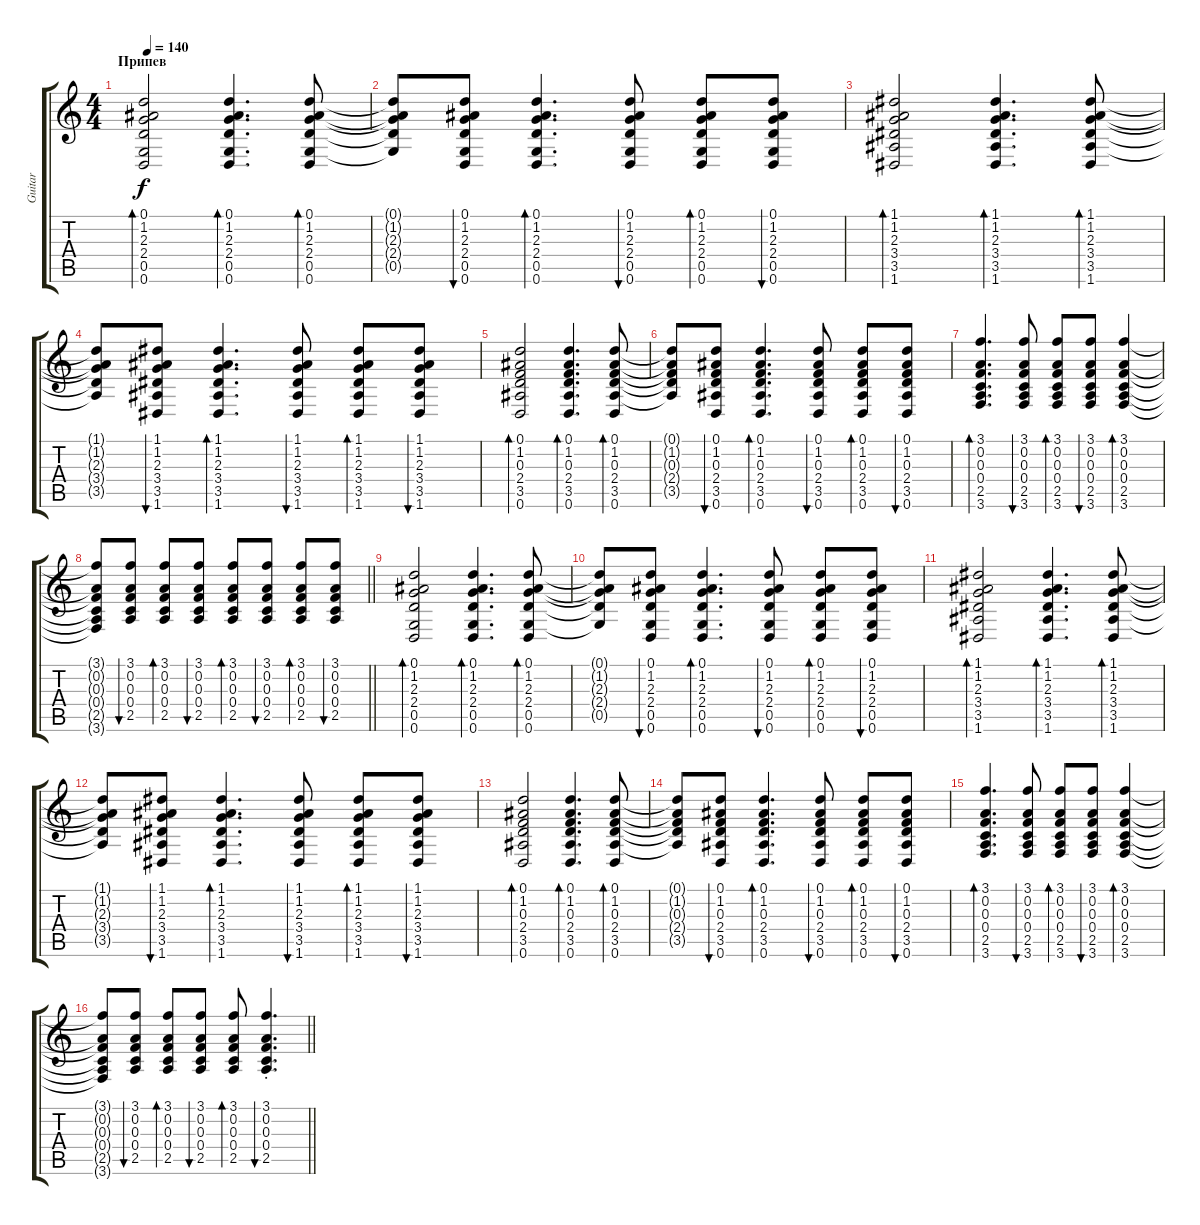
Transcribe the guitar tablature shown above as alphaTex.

\track ("Guitar" "Guitar") {instrument acousticguitarsteel}
\staff {score tabs}
\tuning (D4 A3 F3 C3 G2 D2) {hide}
\ts (4 4)
\section ("" "Припев")
\tempo 140
\clef g2
\ks c
(0.1 1.2 2.3 2.4 0.5 0.6).2{bd 60 dy f} (0.1 1.2 2.3 2.4 0.5 0.6).4{d bd 60} (0.1 1.2 2.3 2.4 0.5 0.6).8{bd 60} |
(0.1{t} 1.2{t} 2.3{t} 2.4{t} 0.5{t}).8 (0.1 1.2 2.3 2.4 0.5 0.6).8{bu 60} (0.1 1.2 2.3 2.4 0.5 0.6).4{d bd 60} (0.1 1.2 2.3 2.4 0.5 0.6).8{bu 60} (0.1 1.2 2.3 2.4 0.5 0.6).8{bd 60} (0.1 1.2 2.3 2.4 0.5 0.6).8{bu 60} |
(1.1 1.2 2.3 3.4 3.5 1.6).2{bd 60} (1.1 1.2 2.3 3.4 3.5 1.6).4{d bd 60} (1.1 1.2 2.3 3.4 3.5 1.6).8{bd 60} |
(1.1{t} 1.2{t} 2.3{t} 3.4{t} 3.5{t}).8 (1.1 1.2 2.3 3.4 3.5 1.6).8{bu 60} (1.1 1.2 2.3 3.4 3.5 1.6).4{d bd 60} (1.1 1.2 2.3 3.4 3.5 1.6).8{bu 60} (1.1 1.2 2.3 3.4 3.5 1.6).8{bd 60} (1.1 1.2 2.3 3.4 3.5 1.6).8{bu 60} |
(0.1 1.2 0.3 2.4 3.5 0.6).2{bd 60} (0.1 1.2 0.3 2.4 3.5 0.6).4{d bd 60} (0.1 1.2 0.3 2.4 3.5 0.6).8{bd 60} |
(0.1{t} 1.2{t} 0.3{t} 2.4{t} 3.5{t}).8 (0.1 1.2 0.3 2.4 3.5 0.6).8{bu 60} (0.1 1.2 0.3 2.4 3.5 0.6).4{d bd 60} (0.1 1.2 0.3 2.4 3.5 0.6).8{bu 60} (0.1 1.2 0.3 2.4 3.5 0.6).8{bd 60} (0.1 1.2 0.3 2.4 3.5 0.6).8{bu 60} |
(3.1 0.2 0.3 0.4 2.5 3.6).4{d bd 60} (3.1 0.2 0.3 0.4 2.5 3.6).8{bu 60} (3.1 0.2 0.3 0.4 2.5 3.6).8{bd 60} (3.1 0.2 0.3 0.4 2.5 3.6).8{bu 60} (3.1 0.2 0.3 0.4 2.5 3.6).4{bd 60} |
\barLineRight lightlight
(3.1{t} 0.2{t} 0.3{t} 0.4{t} 2.5{t} 3.6{t}).8 (3.1 0.2 0.3 0.4 2.5).8{bu 30} (3.1 0.2 0.3 0.4 2.5).8{bd 30} (3.1 0.2 0.3 0.4 2.5).8{bu 30} (3.1 0.2 0.3 0.4 2.5).8{bd 30} (3.1 0.2 0.3 0.4 2.5).8{bu 30} (3.1 0.2 0.3 0.4 2.5).8{bd 30} (3.1 0.2 0.3 0.4 2.5).8{bu 30} |
(0.1 1.2 2.3 2.4 0.5 0.6).2{bd 60} (0.1 1.2 2.3 2.4 0.5 0.6).4{d bd 60} (0.1 1.2 2.3 2.4 0.5 0.6).8{bd 60} |
(0.1{t} 1.2{t} 2.3{t} 2.4{t} 0.5{t}).8 (0.1 1.2 2.3 2.4 0.5 0.6).8{bu 60} (0.1 1.2 2.3 2.4 0.5 0.6).4{d bd 60} (0.1 1.2 2.3 2.4 0.5 0.6).8{bu 60} (0.1 1.2 2.3 2.4 0.5 0.6).8{bd 60} (0.1 1.2 2.3 2.4 0.5 0.6).8{bu 60} |
(1.1 1.2 2.3 3.4 3.5 1.6).2{bd 60} (1.1 1.2 2.3 3.4 3.5 1.6).4{d bd 60} (1.1 1.2 2.3 3.4 3.5 1.6).8{bd 60} |
(1.1{t} 1.2{t} 2.3{t} 3.4{t} 3.5{t}).8 (1.1 1.2 2.3 3.4 3.5 1.6).8{bu 60} (1.1 1.2 2.3 3.4 3.5 1.6).4{d bd 60} (1.1 1.2 2.3 3.4 3.5 1.6).8{bu 60} (1.1 1.2 2.3 3.4 3.5 1.6).8{bd 60} (1.1 1.2 2.3 3.4 3.5 1.6).8{bu 60} |
(0.1 1.2 0.3 2.4 3.5 0.6).2{bd 60} (0.1 1.2 0.3 2.4 3.5 0.6).4{d bd 60} (0.1 1.2 0.3 2.4 3.5 0.6).8{bd 60} |
(0.1{t} 1.2{t} 0.3{t} 2.4{t} 3.5{t}).8 (0.1 1.2 0.3 2.4 3.5 0.6).8{bu 60} (0.1 1.2 0.3 2.4 3.5 0.6).4{d bd 60} (0.1 1.2 0.3 2.4 3.5 0.6).8{bu 60} (0.1 1.2 0.3 2.4 3.5 0.6).8{bd 60} (0.1 1.2 0.3 2.4 3.5 0.6).8{bu 60} |
(3.1 0.2 0.3 0.4 2.5 3.6).4{d bd 60} (3.1 0.2 0.3 0.4 2.5 3.6).8{bu 60} (3.1 0.2 0.3 0.4 2.5 3.6).8{bd 60} (3.1 0.2 0.3 0.4 2.5 3.6).8{bu 60} (3.1 0.2 0.3 0.4 2.5 3.6).4{bd 60} |
\barLineRight lightlight
(3.1{t} 0.2{t} 0.3{t} 0.4{t} 2.5{t} 3.6{t}).8 (3.1 0.2 0.3 0.4 2.5).8{bu 30} (3.1 0.2 0.3 0.4 2.5).8{bd 30} (3.1 0.2 0.3 0.4 2.5).8{bu 30} (3.1 0.2 0.3 0.4 2.5).8{bd 30} (3.1{st} 0.2{st} 0.3{st} 0.4{st} 2.5{st}).4{d bu 30}
